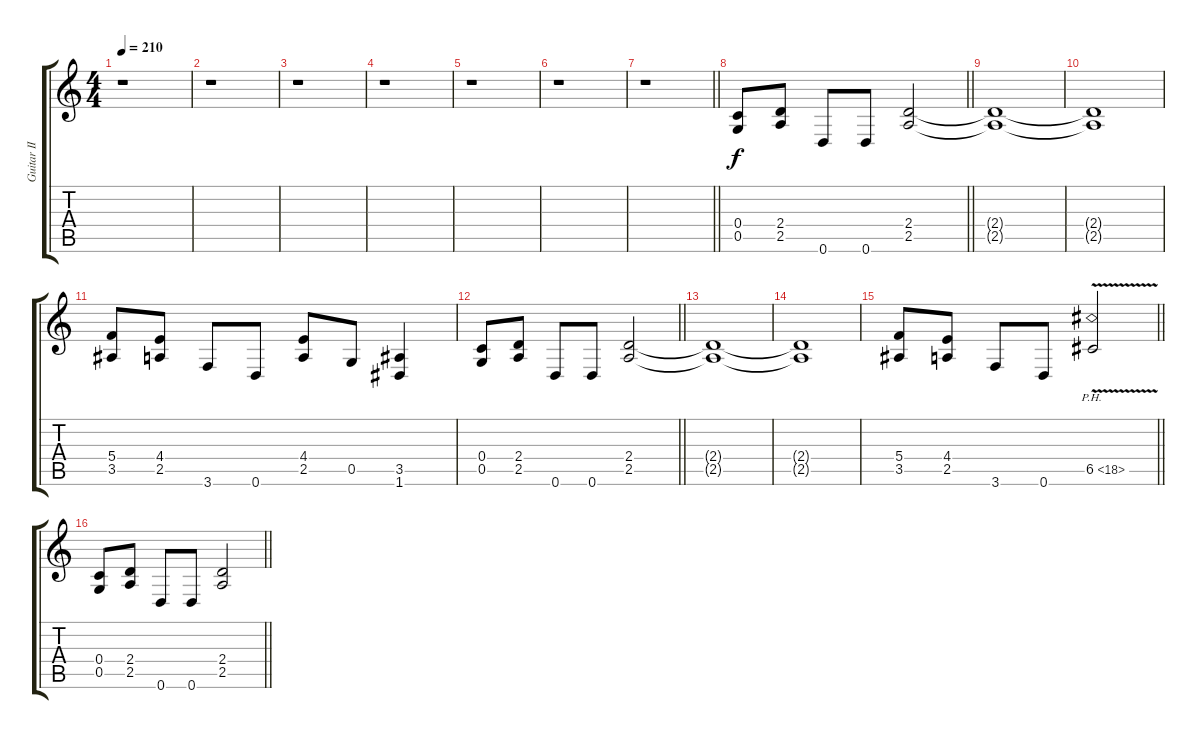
\track ("Guitar II" "Guitar II") {instrument distortionguitar}
\staff {score tabs}
\tuning (D4 A3 F3 C3 G2 D2) {hide}
\ts (4 4)
\tempo 210
\clef g2
\ks c
r.1{dy f} |
r.1 |
r.1 |
r.1 |
r.1 |
r.1 |
\barLineRight lightlight
r.1 |
\barLineRight lightlight
(0.4 0.5).8 (2.4 2.5).8 0.6.8 0.6.8 (2.4 2.5).2 |
(2.4{t} 2.5{t}).1 |
(2.4{t} 2.5{t}).1 |
(5.4 3.5).8 (4.4 2.5).8 3.6.8 0.6.8 (4.4 2.5).8 0.5.8 (3.5 1.6).4 |
\barLineRight lightlight
(0.4 0.5).8 (2.4 2.5).8 0.6.8 0.6.8 (2.4 2.5).2 |
(2.4{t} 2.5{t}).1 |
(2.4{t} 2.5{t}).1 |
\barLineRight lightlight
(5.4 3.5).8 (4.4 2.5).8 3.6.8 0.6.8 6.5{ph 12 v}.2 |
\section ("" "")
\barLineRight lightlight
(0.4 0.5).8 (2.4 2.5).8 0.6.8 0.6.8 (2.4 2.5).2
